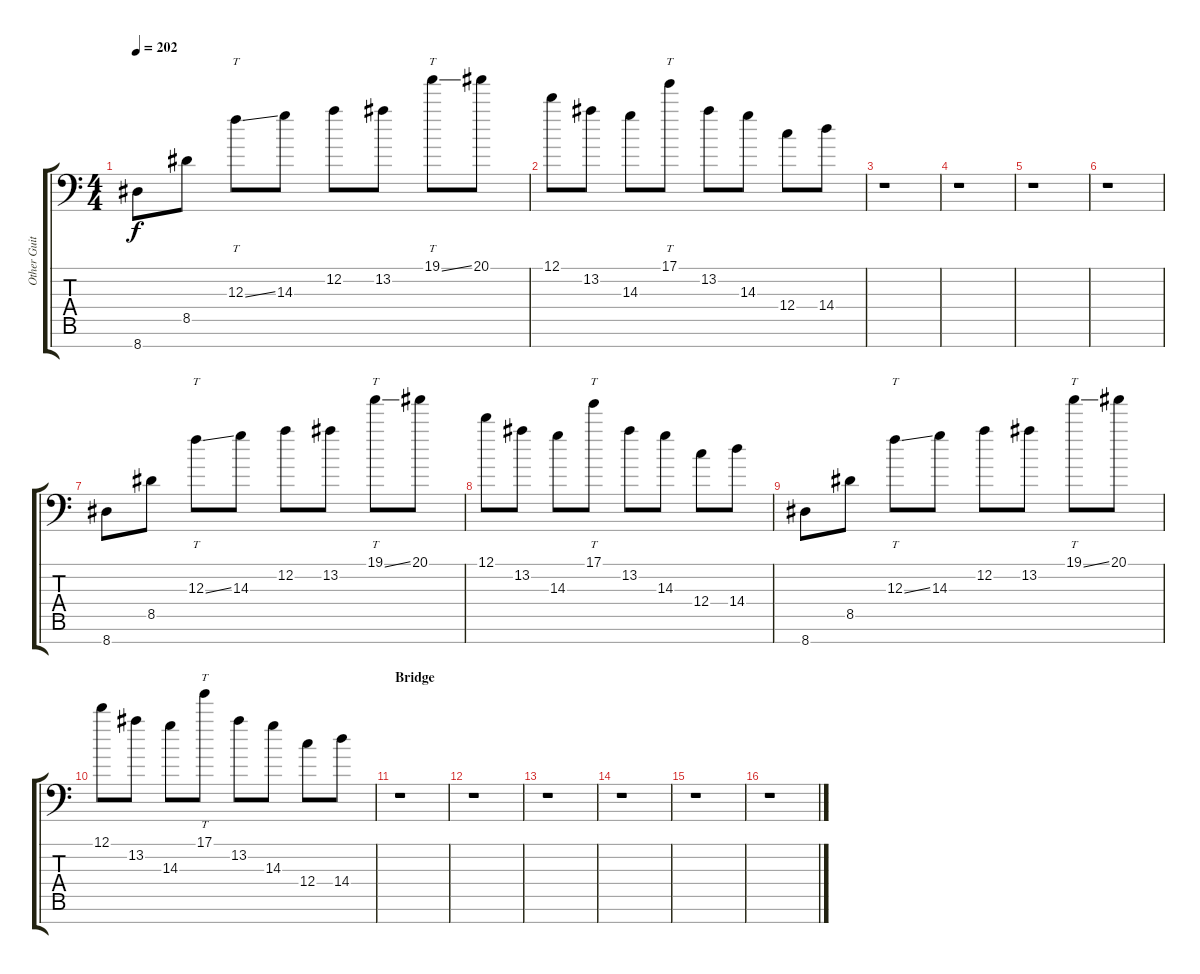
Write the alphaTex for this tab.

\track ("Other Guitar " "Other Guit") {instrument distortionguitar}
\staff {score tabs}
\tuning (D4 A3 F3 C3 G2 D2 G1) {hide}
\ts (4 4)
\tempo 202
\clef f4
\ks c
8.7.8{dy f} 8.5.8 12.3{ss}.8{tt} 14.3.8 12.2.8 13.2.8 19.1{ss}.8{tt} 20.1.8 |
12.1.8 13.2.8 14.3.8 17.1.8{tt} 13.2.8 14.3.8 12.4.8 14.4.8 |
r.1 |
r.1 |
r.1 |
r.1 |
8.7.8 8.5.8 12.3{ss}.8{tt} 14.3.8 12.2.8 13.2.8 19.1{ss}.8{tt} 20.1.8 |
12.1.8 13.2.8 14.3.8 17.1.8{tt} 13.2.8 14.3.8 12.4.8 14.4.8 |
8.7.8 8.5.8 12.3{ss}.8{tt} 14.3.8 12.2.8 13.2.8 19.1{ss}.8{tt} 20.1.8 |
12.1.8 13.2.8 14.3.8 17.1.8{tt} 13.2.8 14.3.8 12.4.8 14.4.8 |
\section ("" "Bridge")
r.1 |
r.1 |
r.1 |
r.1 |
r.1 |
r.1
